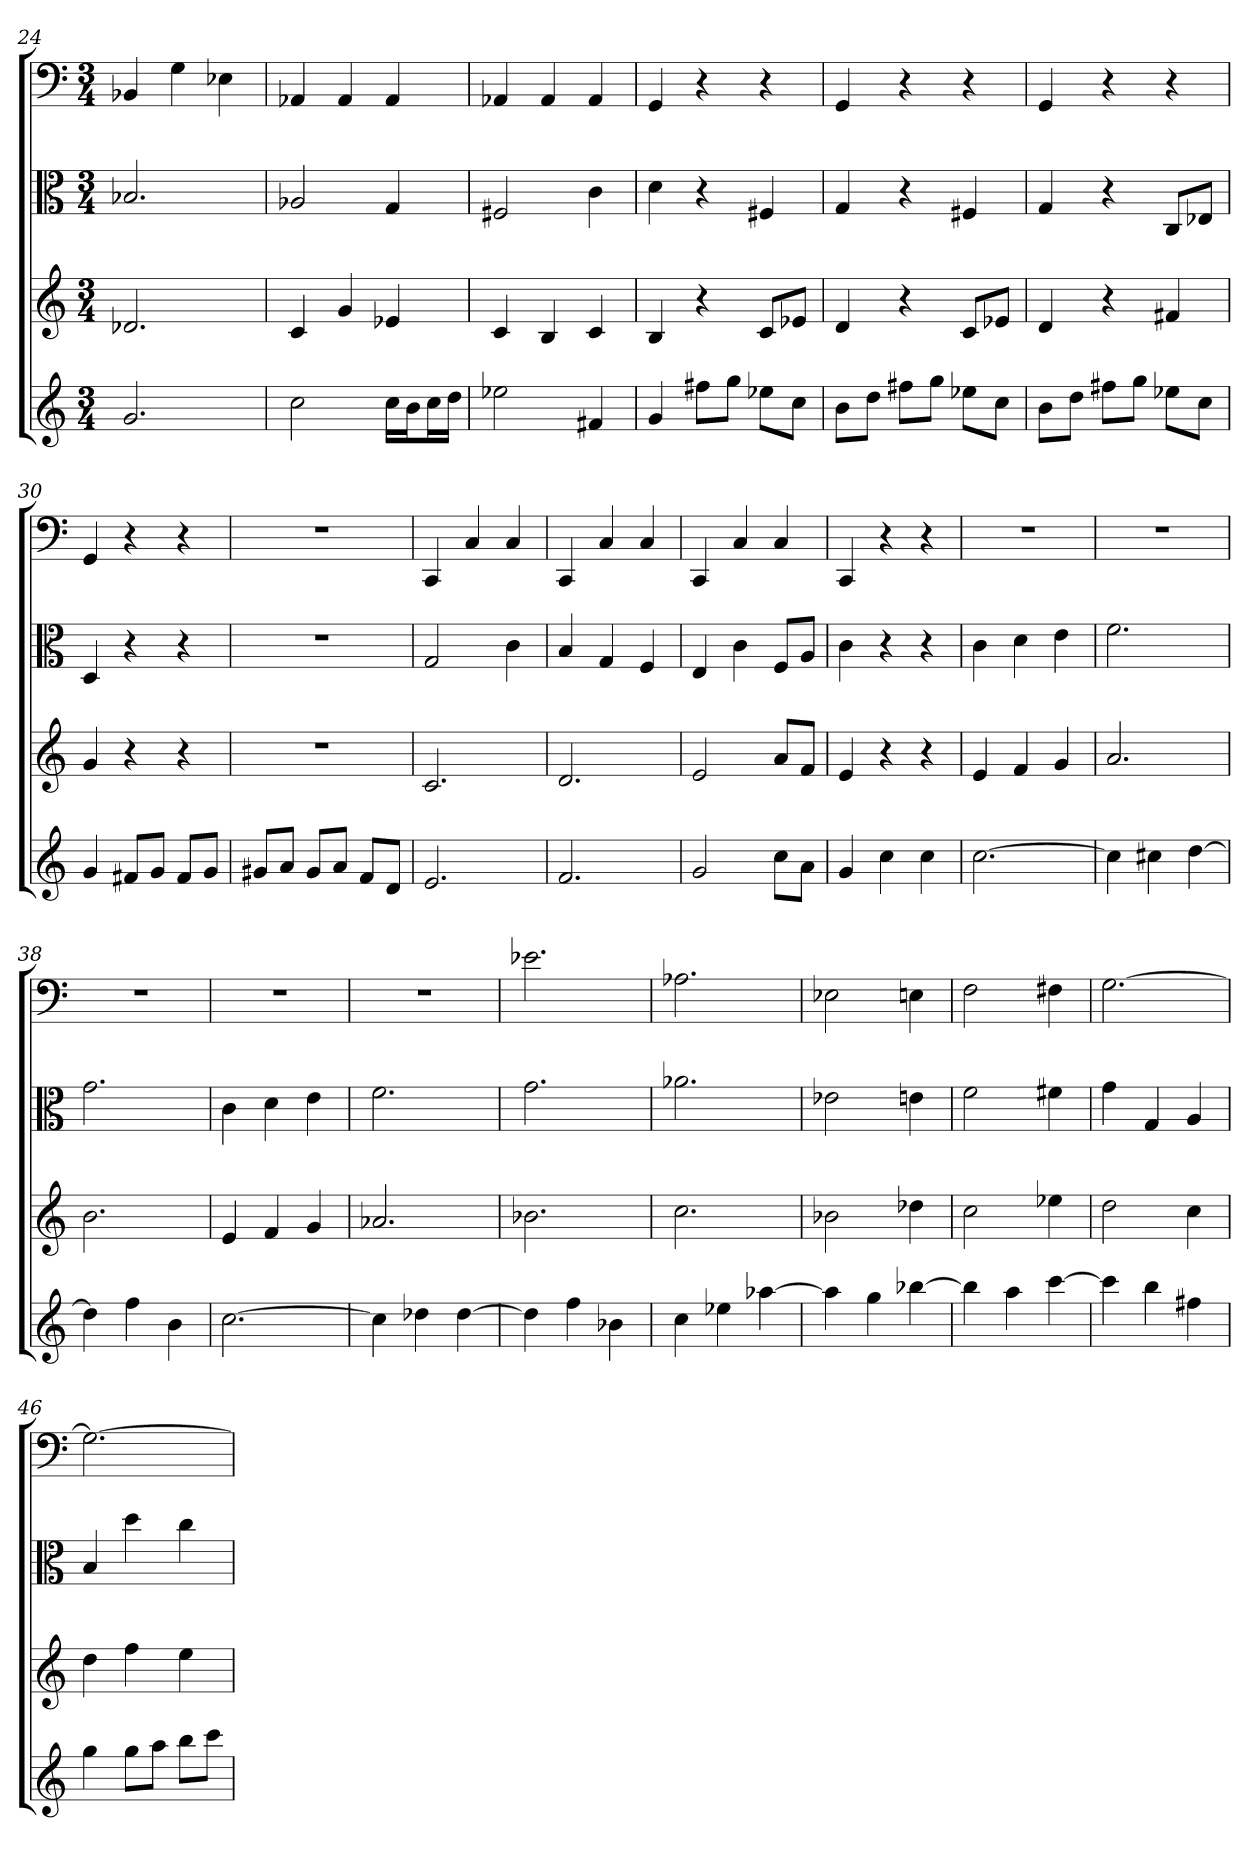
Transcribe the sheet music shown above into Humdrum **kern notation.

**kern	**kern	**kern	**kern
*part4	*part3	*part2	*part1
*staff4	*staff3	*staff2	*staff1
*	*	*clefC3	*clefF4
*k[]	*k[]	*k[]	*k[]
*a:	*a:	*a:	*a:
*M3/4	*M3/4	*M3/4	*M3/4
=24	=24	=24	=24
2.g	2.d-X	2.B-X	4BB-X
.	.	.	4G
.	.	.	4E-X
=25	=25	=25	=25
2cc	4c	2A-X	4AA-X
.	4g	.	4AA-
16ccLL	4e-X	4G	4AA-
16bJ	.	.	.
16ccL	.	.	.
16ddJJ	.	.	.
=26	=26	=26	=26
2ee-X	4c	2F#X	4AA-X
.	4B	.	4AA-
4f#X	4c	4c	4AA-
=27	=27	=27	=27
4g	4B	4d	4GG
8ff#XL	4r	4r	4r
8ggJ	.	.	.
8ee-XL	8cL	4F#X	4r
8ccJ	8e-XJ	.	.
=28	=28	=28	=28
8bL	4d	4G	4GG
8ddJ	.	.	.
8ff#XL	4r	4r	4r
8ggJ	.	.	.
8ee-XL	8cL	4F#X	4r
8ccJ	8e-XJ	.	.
=29	=29	=29	=29
8bL	4d	4G	4GG
8ddJ	.	.	.
8ff#XL	4r	4r	4r
8ggJ	.	.	.
8ee-XL	4f#X	8C/L	4r
8ccJ	.	8E-X/J	.
=30	=30	=30	=30
4g	4g	4D	4GG
8f#XL	4r	4r	4r
8gJ	.	.	.
8f#L	4r	4r	4r
8gJ	.	.	.
=31	=31	=31	=31
8g#XL	2.r	2.r	2.r
8aJ	.	.	.
8g#L	.	.	.
8aJ	.	.	.
8fL	.	.	.
8dJ	.	.	.
=32	=32	=32	=32
2.e	2.c	2G	4CC
.	.	.	4C
.	.	4c	4C
=33	=33	=33	=33
2.f	2.d	4B	4CC
.	.	4G	4C
.	.	4F	4C
=34	=34	=34	=34
2g	2e	4E	4CC
.	.	4c	4C
8ccL	8aL	8F/L	4C
8aJ	8fJ	8A/J	.
=35	=35	=35	=35
4g	4e	4c	4CC
4cc	4r	4r	4r
4cc	4r	4r	4r
=36	=36	=36	=36
[2.cc	4e	4c	2.r
.	4f	4d	.
.	4g	4e	.
=37	=37	=37	=37
4cc]	2.a	2.f	2.r
4cc#X	.	.	.
[4dd	.	.	.
=38	=38	=38	=38
4dd]	2.b	2.g	2.r
4ff	.	.	.
4b	.	.	.
=39	=39	=39	=39
[2.cc	4e	4c	2.r
.	4f	4d	.
.	4g	4e	.
=40	=40	=40	=40
4cc]	2.a-X	2.f	2.r
4dd-X	.	.	.
[4dd-	.	.	.
=41	=41	=41	=41
4dd-]	2.b-X	2.g	2.e-X
4ff	.	.	.
4b-X	.	.	.
=42	=42	=42	=42
4cc	2.cc	2.a-X	2.A-X
4ee-X	.	.	.
[4aa-X	.	.	.
=43	=43	=43	=43
4aa-]	2b-X	2e-X	2E-X
4gg	.	.	.
[4bb-X	4dd-X	4en	4En
=44	=44	=44	=44
4bb-]	2cc	2f	2F
4aa	.	.	.
[4ccc	4ee-X	4f#X	4F#X
=45	=45	=45	=45
4ccc]	2dd	4g	[2.G
4bb	.	4G	.
4ff#X	4cc	4A	.
=46	=46	=46	=46
4gg	4dd	4B	2.G_
8ggL	4ff	4dd	.
8aaJ	.	.	.
8bbL	4ee	4cc	.
8cccJ	.	.	.
=	=	=	=
*-	*-	*-	*-
